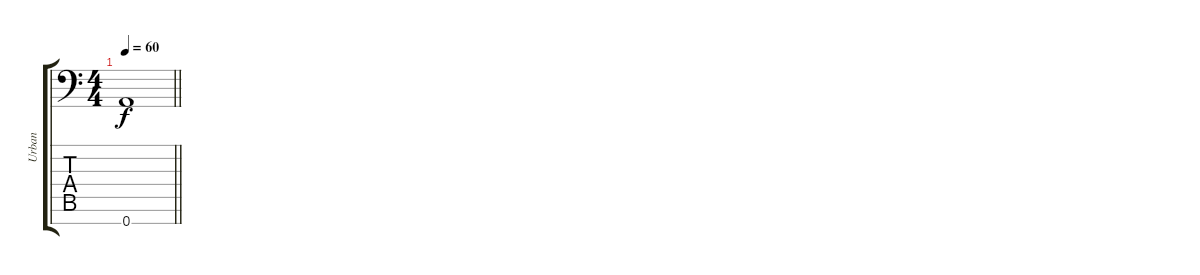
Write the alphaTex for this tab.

\track ("Urban" "Urban") {instrument distortionguitar}
\staff {score tabs}
\tuning (E4 B3 G3 D3 A2 E2 A1) {hide}
\ts (4 4)
\tempo 60
\clef f4
\barLineRight lightlight
\ks c
0.7{t}.1{dy f}
